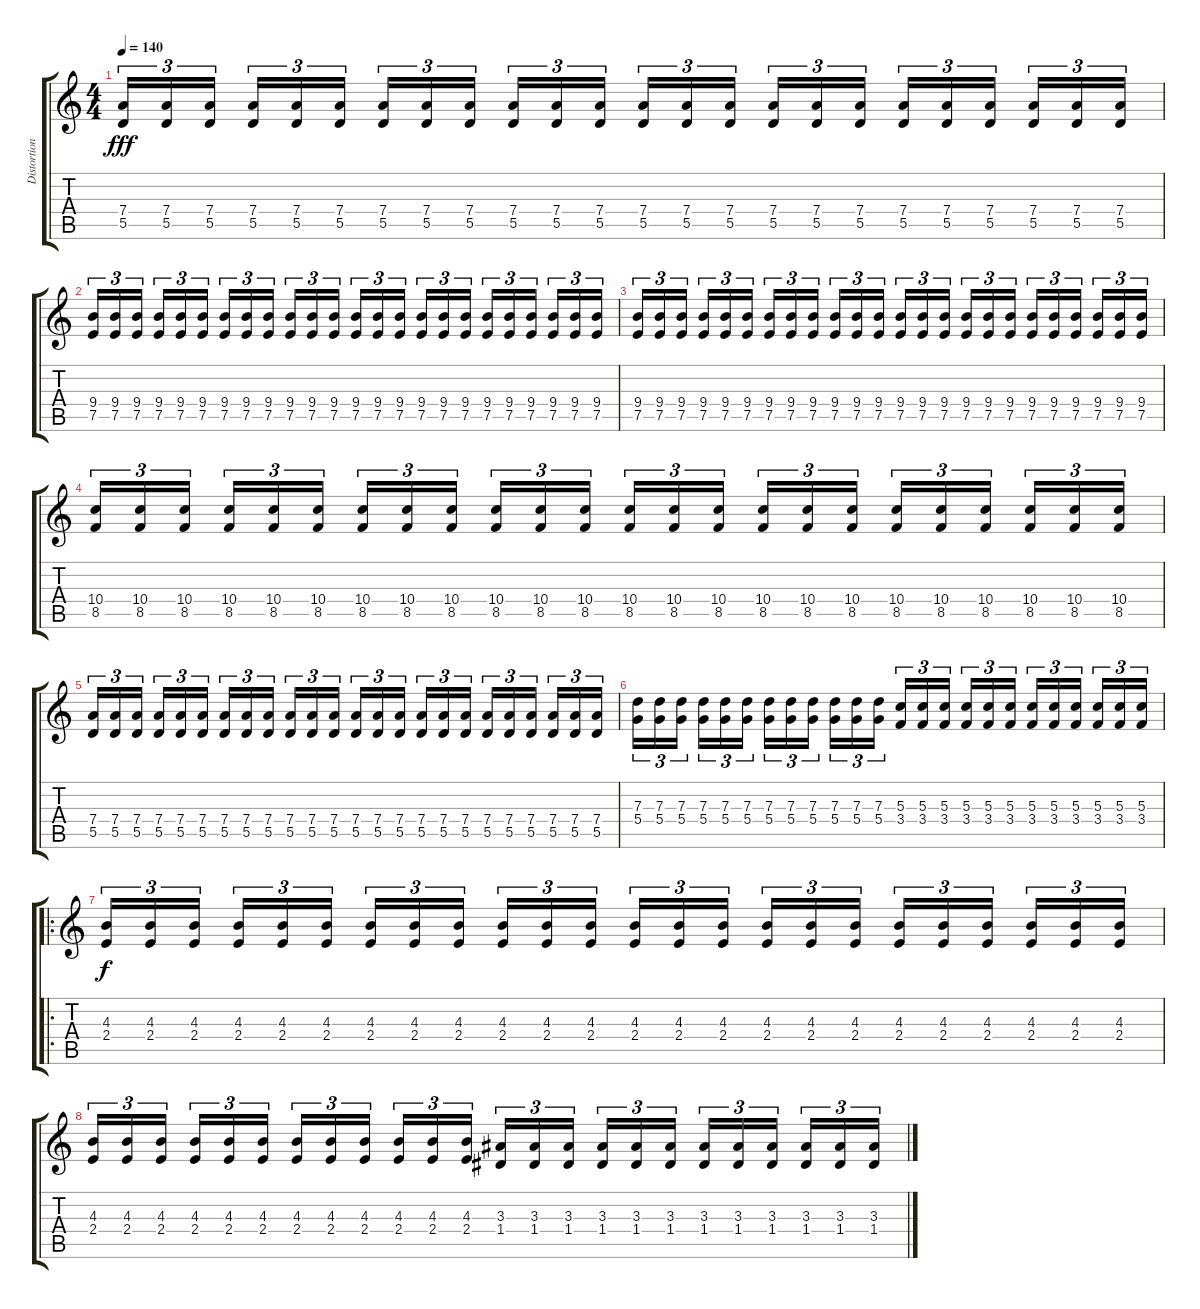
\track ("Distortion guitar 1" "Distortion") {instrument distortionguitar}
\staff {score tabs}
\tuning (E4 B3 G3 D3 A2 E2) {hide}
\ts (4 4)
\tempo 140
\clef g2
\ks c
(7.4 5.5).16{tu (3 2) dy fff} (7.4 5.5).16{tu (3 2)} (7.4 5.5).16{tu (3 2)} (7.4 5.5).16{tu (3 2)} (7.4 5.5).16{tu (3 2)} (7.4 5.5).16{tu (3 2)} (7.4 5.5).16{tu (3 2)} (7.4 5.5).16{tu (3 2)} (7.4 5.5).16{tu (3 2)} (7.4 5.5).16{tu (3 2)} (7.4 5.5).16{tu (3 2)} (7.4 5.5).16{tu (3 2)} (7.4 5.5).16{tu (3 2)} (7.4 5.5).16{tu (3 2)} (7.4 5.5).16{tu (3 2)} (7.4 5.5).16{tu (3 2)} (7.4 5.5).16{tu (3 2)} (7.4 5.5).16{tu (3 2)} (7.4 5.5).16{tu (3 2)} (7.4 5.5).16{tu (3 2)} (7.4 5.5).16{tu (3 2)} (7.4 5.5).16{tu (3 2)} (7.4 5.5).16{tu (3 2)} (7.4 5.5).16{tu (3 2)} |
(9.4 7.5).16{tu (3 2)} (9.4 7.5).16{tu (3 2)} (9.4 7.5).16{tu (3 2)} (9.4 7.5).16{tu (3 2)} (9.4 7.5).16{tu (3 2)} (9.4 7.5).16{tu (3 2)} (9.4 7.5).16{tu (3 2)} (9.4 7.5).16{tu (3 2)} (9.4 7.5).16{tu (3 2)} (9.4 7.5).16{tu (3 2)} (9.4 7.5).16{tu (3 2)} (9.4 7.5).16{tu (3 2)} (9.4 7.5).16{tu (3 2)} (9.4 7.5).16{tu (3 2)} (9.4 7.5).16{tu (3 2)} (9.4 7.5).16{tu (3 2)} (9.4 7.5).16{tu (3 2)} (9.4 7.5).16{tu (3 2)} (9.4 7.5).16{tu (3 2)} (9.4 7.5).16{tu (3 2)} (9.4 7.5).16{tu (3 2)} (9.4 7.5).16{tu (3 2)} (9.4 7.5).16{tu (3 2)} (9.4 7.5).16{tu (3 2)} |
(9.4 7.5).16{tu (3 2)} (9.4 7.5).16{tu (3 2)} (9.4 7.5).16{tu (3 2)} (9.4 7.5).16{tu (3 2)} (9.4 7.5).16{tu (3 2)} (9.4 7.5).16{tu (3 2)} (9.4 7.5).16{tu (3 2)} (9.4 7.5).16{tu (3 2)} (9.4 7.5).16{tu (3 2)} (9.4 7.5).16{tu (3 2)} (9.4 7.5).16{tu (3 2)} (9.4 7.5).16{tu (3 2)} (9.4 7.5).16{tu (3 2)} (9.4 7.5).16{tu (3 2)} (9.4 7.5).16{tu (3 2)} (9.4 7.5).16{tu (3 2)} (9.4 7.5).16{tu (3 2)} (9.4 7.5).16{tu (3 2)} (9.4 7.5).16{tu (3 2)} (9.4 7.5).16{tu (3 2)} (9.4 7.5).16{tu (3 2)} (9.4 7.5).16{tu (3 2)} (9.4 7.5).16{tu (3 2)} (9.4 7.5).16{tu (3 2)} |
(10.4 8.5).16{tu (3 2)} (10.4 8.5).16{tu (3 2)} (10.4 8.5).16{tu (3 2)} (10.4 8.5).16{tu (3 2)} (10.4 8.5).16{tu (3 2)} (10.4 8.5).16{tu (3 2)} (10.4 8.5).16{tu (3 2)} (10.4 8.5).16{tu (3 2)} (10.4 8.5).16{tu (3 2)} (10.4 8.5).16{tu (3 2)} (10.4 8.5).16{tu (3 2)} (10.4 8.5).16{tu (3 2)} (10.4 8.5).16{tu (3 2)} (10.4 8.5).16{tu (3 2)} (10.4 8.5).16{tu (3 2)} (10.4 8.5).16{tu (3 2)} (10.4 8.5).16{tu (3 2)} (10.4 8.5).16{tu (3 2)} (10.4 8.5).16{tu (3 2)} (10.4 8.5).16{tu (3 2)} (10.4 8.5).16{tu (3 2)} (10.4 8.5).16{tu (3 2)} (10.4 8.5).16{tu (3 2)} (10.4 8.5).16{tu (3 2)} |
(7.4 5.5).16{tu (3 2)} (7.4 5.5).16{tu (3 2)} (7.4 5.5).16{tu (3 2)} (7.4 5.5).16{tu (3 2)} (7.4 5.5).16{tu (3 2)} (7.4 5.5).16{tu (3 2)} (7.4 5.5).16{tu (3 2)} (7.4 5.5).16{tu (3 2)} (7.4 5.5).16{tu (3 2)} (7.4 5.5).16{tu (3 2)} (7.4 5.5).16{tu (3 2)} (7.4 5.5).16{tu (3 2)} (7.4 5.5).16{tu (3 2)} (7.4 5.5).16{tu (3 2)} (7.4 5.5).16{tu (3 2)} (7.4 5.5).16{tu (3 2)} (7.4 5.5).16{tu (3 2)} (7.4 5.5).16{tu (3 2)} (7.4 5.5).16{tu (3 2)} (7.4 5.5).16{tu (3 2)} (7.4 5.5).16{tu (3 2)} (7.4 5.5).16{tu (3 2)} (7.4 5.5).16{tu (3 2)} (7.4 5.5).16{tu (3 2)} |
(7.3 5.4).16{tu (3 2)} (7.3 5.4).16{tu (3 2)} (7.3 5.4).16{tu (3 2)} (7.3 5.4).16{tu (3 2)} (7.3 5.4).16{tu (3 2)} (7.3 5.4).16{tu (3 2)} (7.3 5.4).16{tu (3 2)} (7.3 5.4).16{tu (3 2)} (7.3 5.4).16{tu (3 2)} (7.3 5.4).16{tu (3 2)} (7.3 5.4).16{tu (3 2)} (7.3 5.4).16{tu (3 2)} (5.3 3.4).16{tu (3 2)} (5.3 3.4).16{tu (3 2)} (5.3 3.4).16{tu (3 2)} (5.3 3.4).16{tu (3 2)} (5.3 3.4).16{tu (3 2)} (5.3 3.4).16{tu (3 2)} (5.3 3.4).16{tu (3 2)} (5.3 3.4).16{tu (3 2)} (5.3 3.4).16{tu (3 2)} (5.3 3.4).16{tu (3 2)} (5.3 3.4).16{tu (3 2)} (5.3 3.4).16{tu (3 2)} |
\ro
(4.3 2.4).16{tu (3 2) dy f} (4.3 2.4).16{tu (3 2)} (4.3 2.4).16{tu (3 2)} (4.3 2.4).16{tu (3 2)} (4.3 2.4).16{tu (3 2)} (4.3 2.4).16{tu (3 2)} (4.3 2.4).16{tu (3 2)} (4.3 2.4).16{tu (3 2)} (4.3 2.4).16{tu (3 2)} (4.3 2.4).16{tu (3 2)} (4.3 2.4).16{tu (3 2)} (4.3 2.4).16{tu (3 2)} (4.3 2.4).16{tu (3 2)} (4.3 2.4).16{tu (3 2)} (4.3 2.4).16{tu (3 2)} (4.3 2.4).16{tu (3 2)} (4.3 2.4).16{tu (3 2)} (4.3 2.4).16{tu (3 2)} (4.3 2.4).16{tu (3 2)} (4.3 2.4).16{tu (3 2)} (4.3 2.4).16{tu (3 2)} (4.3 2.4).16{tu (3 2)} (4.3 2.4).16{tu (3 2)} (4.3 2.4).16{tu (3 2)} |
(4.3 2.4).16{tu (3 2)} (4.3 2.4).16{tu (3 2)} (4.3 2.4).16{tu (3 2)} (4.3 2.4).16{tu (3 2)} (4.3 2.4).16{tu (3 2)} (4.3 2.4).16{tu (3 2)} (4.3 2.4).16{tu (3 2)} (4.3 2.4).16{tu (3 2)} (4.3 2.4).16{tu (3 2)} (4.3 2.4).16{tu (3 2)} (4.3 2.4).16{tu (3 2)} (4.3 2.4).16{tu (3 2)} (3.3 1.4).16{tu (3 2)} (3.3 1.4).16{tu (3 2)} (3.3 1.4).16{tu (3 2)} (3.3 1.4).16{tu (3 2)} (3.3 1.4).16{tu (3 2)} (3.3 1.4).16{tu (3 2)} (3.3 1.4).16{tu (3 2)} (3.3 1.4).16{tu (3 2)} (3.3 1.4).16{tu (3 2)} (3.3 1.4).16{tu (3 2)} (3.3 1.4).16{tu (3 2)} (3.3 1.4).16{tu (3 2)}
